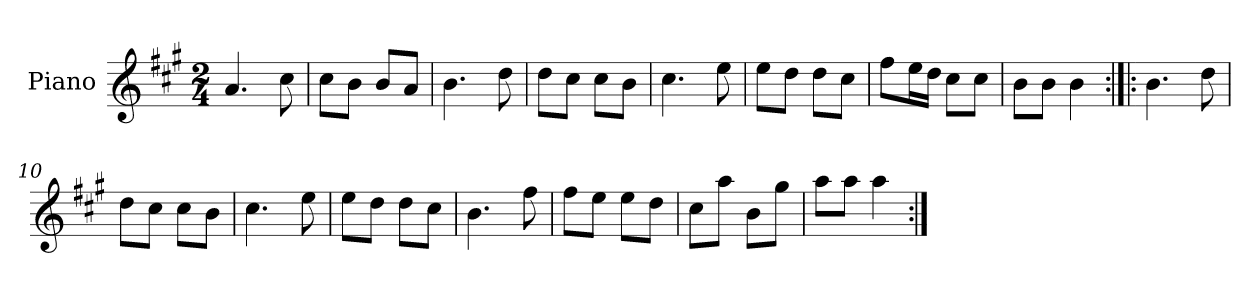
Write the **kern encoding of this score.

**kern
*part1
*staff1
*I"Piano
*I'Pno.
*clefG2
*k[f#c#g#]
*M2/4
=1
4.a/
8cc#\
=2
8cc#\L
8b\J
8b/L
8a/J
=3
4.b\
8dd\
=4
8dd\L
8cc#\J
8cc#\L
8b\J
=5
4.cc#\
8ee\
=6
8ee\L
8dd\J
8dd\L
8cc#\J
=7
8ff#\L
16ee\L
16dd\JJ
8cc#\L
8cc#\J
=8
8b\L
8b\J
4b\
=9:|!|:
4.b\
8dd\
=10
8dd\L
8cc#\J
8cc#\L
8b\J
=11
4.cc#\
8ee\
=12
8ee\L
8dd\J
8dd\L
8cc#\J
=13
4.b\
8ff#\
=14
8ff#\L
8ee\J
8ee\L
8dd\J
=15
8cc#\L
8aa\J
8b\L
8gg#\J
=16
8aa\L
8aa\J
4aa\
=:|!
*-
